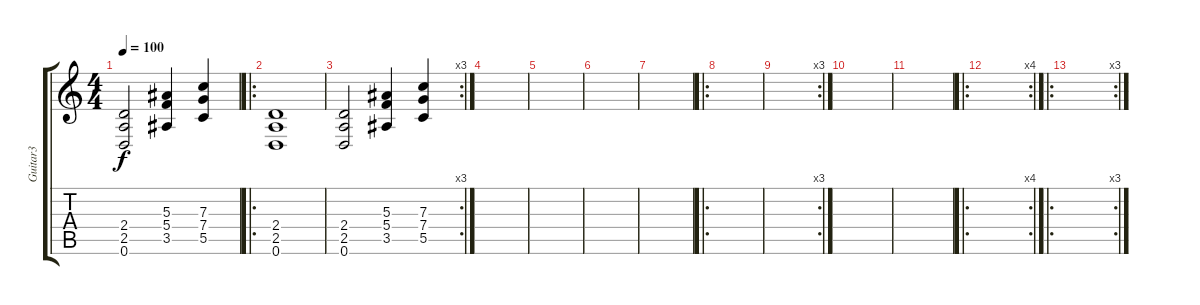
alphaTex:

\track ("Guitar3" "Guitar3") {instrument distortionguitar}
\staff {score tabs}
\tuning (D4 A3 F3 C3 G2 D2) {hide}
\ts (4 4)
\tempo 100
\clef g2
\ks c
(2.4 2.5 0.6).2{dy f} (5.3 5.4 3.5).4 (7.3 7.4 5.5).4 |
\ro
(2.4 2.5 0.6).1 |
\rc 3
(2.4 2.5 0.6).2 (5.3 5.4 3.5).4 (7.3 7.4 5.5).4 |
|
|
|
|
\ro
|
\rc 3
|
|
|
\ro
\rc 4
|
\ro
\rc 3
